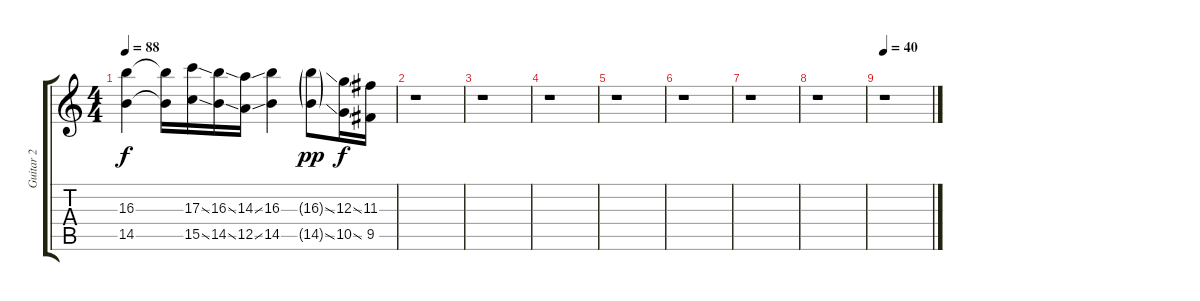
\track ("Guitar 2" "Guitar 2") {instrument distortionguitar}
\staff {score tabs}
\tuning (E4 B3 G3 D3 A2 E2) {hide}
\ts (4 4)
\tempo 88
\clef g2
\ks c
(16.3 14.5).4{dy f} (16.3{t} 14.5{t}).16 (17.3{ss} 15.5{ss}).16 (16.3{ss} 14.5{ss}).16 (14.3{ss} 12.5{ss}).16 (16.3 14.5).4 (16.3{ss g} 14.5{ss g}).8{dy pp} (12.3{ss} 10.5{ss}).16{dy f} (11.3 9.5).16 |
r.1 |
r.1 |
r.1 |
r.1 |
r.1 |
r.1 |
r.1 |
\tempo 40
r.1
